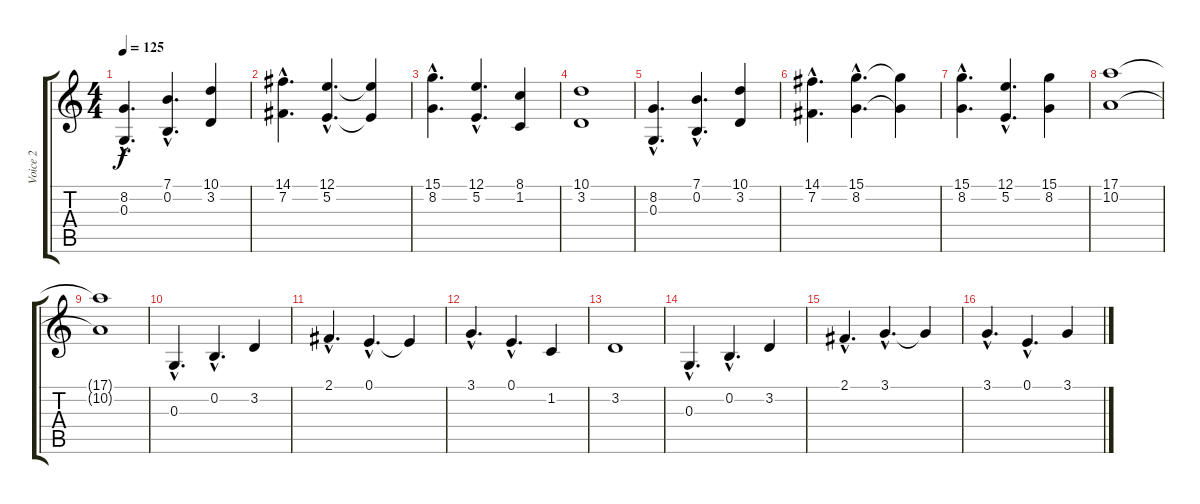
\track ("Voice 2" "Voice 2") {instrument choiraahs}
\staff {score tabs}
\tuning (E4 B3 G3 D3 A2 E2) {hide}
\ts (4 4)
\tempo 125
\clef g2
\ks c
(8.2{hac} 0.3{hac}).4{d dy f} (7.1{hac} 0.2{hac}).4{d} (10.1 3.2).4 |
(14.1{hac} 7.2{hac}).4{d} (12.1{hac} 5.2{hac}).4{d} (12.1{t} 5.2{t}).4 |
(15.1{hac} 8.2{hac}).4{d} (12.1{hac} 5.2{hac}).4{d} (8.1 1.2).4 |
(10.1 3.2).1 |
(8.2{hac} 0.3{hac}).4{d} (7.1{hac} 0.2{hac}).4{d} (10.1 3.2).4 |
(14.1{hac} 7.2{hac}).4{d} (15.1{hac} 8.2{hac}).4{d} (15.1{t} 8.2{t}).4 |
(15.1{hac} 8.2{hac}).4{d} (12.1{hac} 5.2{hac}).4{d} (15.1 8.2).4 |
(17.1 10.2).1 |
(17.1{t} 10.2{t}).1 |
0.3{hac}.4{d} 0.2{hac}.4{d} 3.2.4 |
2.1{hac}.4{d} 0.1{hac}.4{d} 0.1{t}.4 |
3.1{hac}.4{d} 0.1{hac}.4{d} 1.2.4 |
3.2.1 |
0.3{hac}.4{d} 0.2{hac}.4{d} 3.2.4 |
2.1{hac}.4{d} 3.1{hac}.4{d} 3.1{t}.4 |
3.1{hac}.4{d} 0.1{hac}.4{d} 3.1.4
